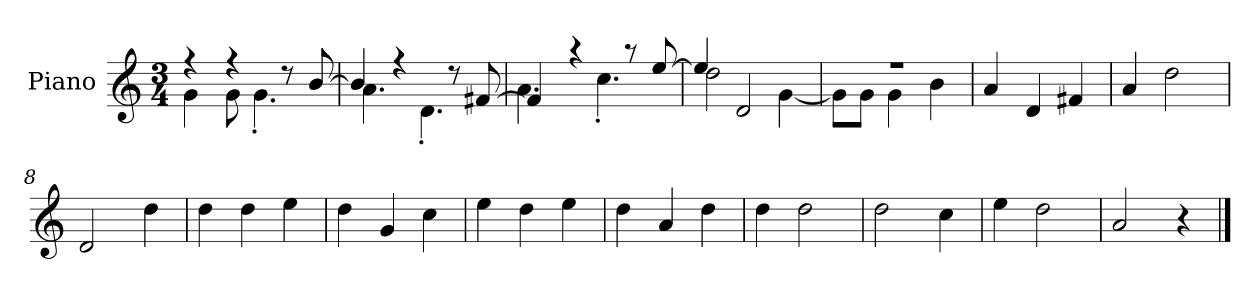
**kern
*part1
*staff1
*I"Piano
*I'P-no
*clefG2
*k[]
*M3/4
*MM178
=1
*^
4r	4g\
4r	8g\
.	4.g'\
8r	.
[8b/	.
=2	=2
4b/]	4.a\
4r	.
.	4.d'\
8r	.
[8f#X/	.
=3	=3
4f#/]	4.a\
4r	.
.	4.cc'\
8r	.
[8ee/	.
=4	=4
4ee/]	2dd\
2d/	.
.	[4g\
=5	=5
2.r	8g\L]
.	8g\J
.	4g\
.	4b\
*v	*v
=6
4a/
4d/
4f#X/
=7
4a/
2dd\
=8
2d/
4dd\
!!LO:LB:g=z
=9
4dd\
4dd\
4ee\
=10
4dd\
4g/
4cc\
=11
4ee\
4dd\
4ee\
=12
4dd\
4a/
4dd\
=13
4dd\
2dd\
=14
2dd\
4cc\
=15
4ee\
2dd\
=16
2a/
4r
==
*-
